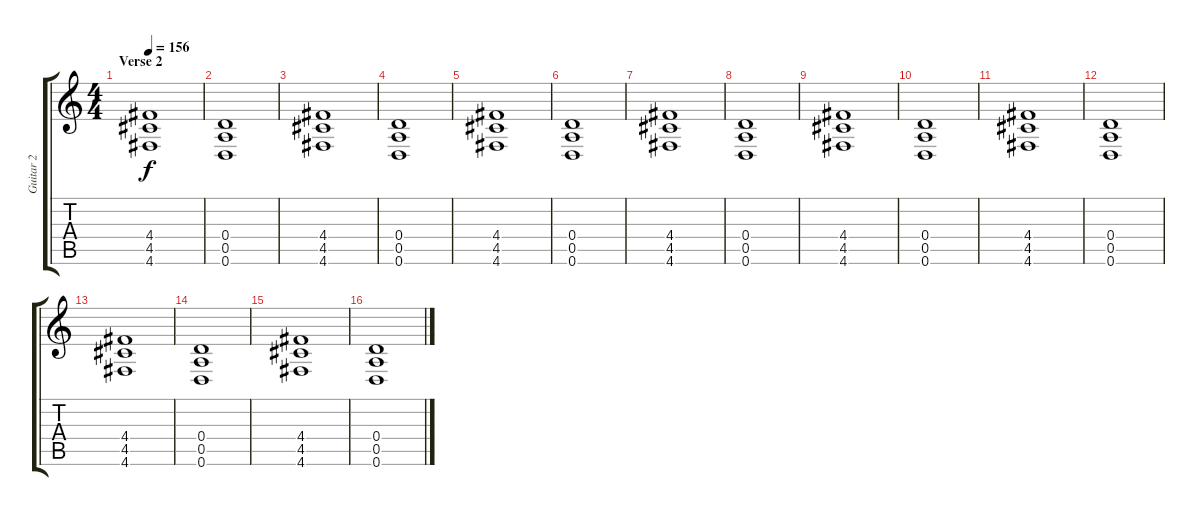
\track ("Guitar 2" "Guitar 2") {instrument distortionguitar}
\staff {score tabs}
\tuning (E4 B3 G3 D3 A2 D2) {hide}
\ts (4 4)
\section ("" "Verse 2")
\tempo 156
\clef g2
\ks c
(4.4 4.5 4.6).1{dy f} |
(0.4 0.5 0.6).1 |
(4.4 4.5 4.6).1 |
(0.4 0.5 0.6).1 |
(4.4 4.5 4.6).1 |
(0.4 0.5 0.6).1 |
(4.4 4.5 4.6).1 |
(0.4 0.5 0.6).1 |
(4.4 4.5 4.6).1 |
(0.4 0.5 0.6).1 |
(4.4 4.5 4.6).1 |
(0.4 0.5 0.6).1 |
(4.4 4.5 4.6).1 |
(0.4 0.5 0.6).1 |
(4.4 4.5 4.6).1 |
(0.4 0.5 0.6).1
